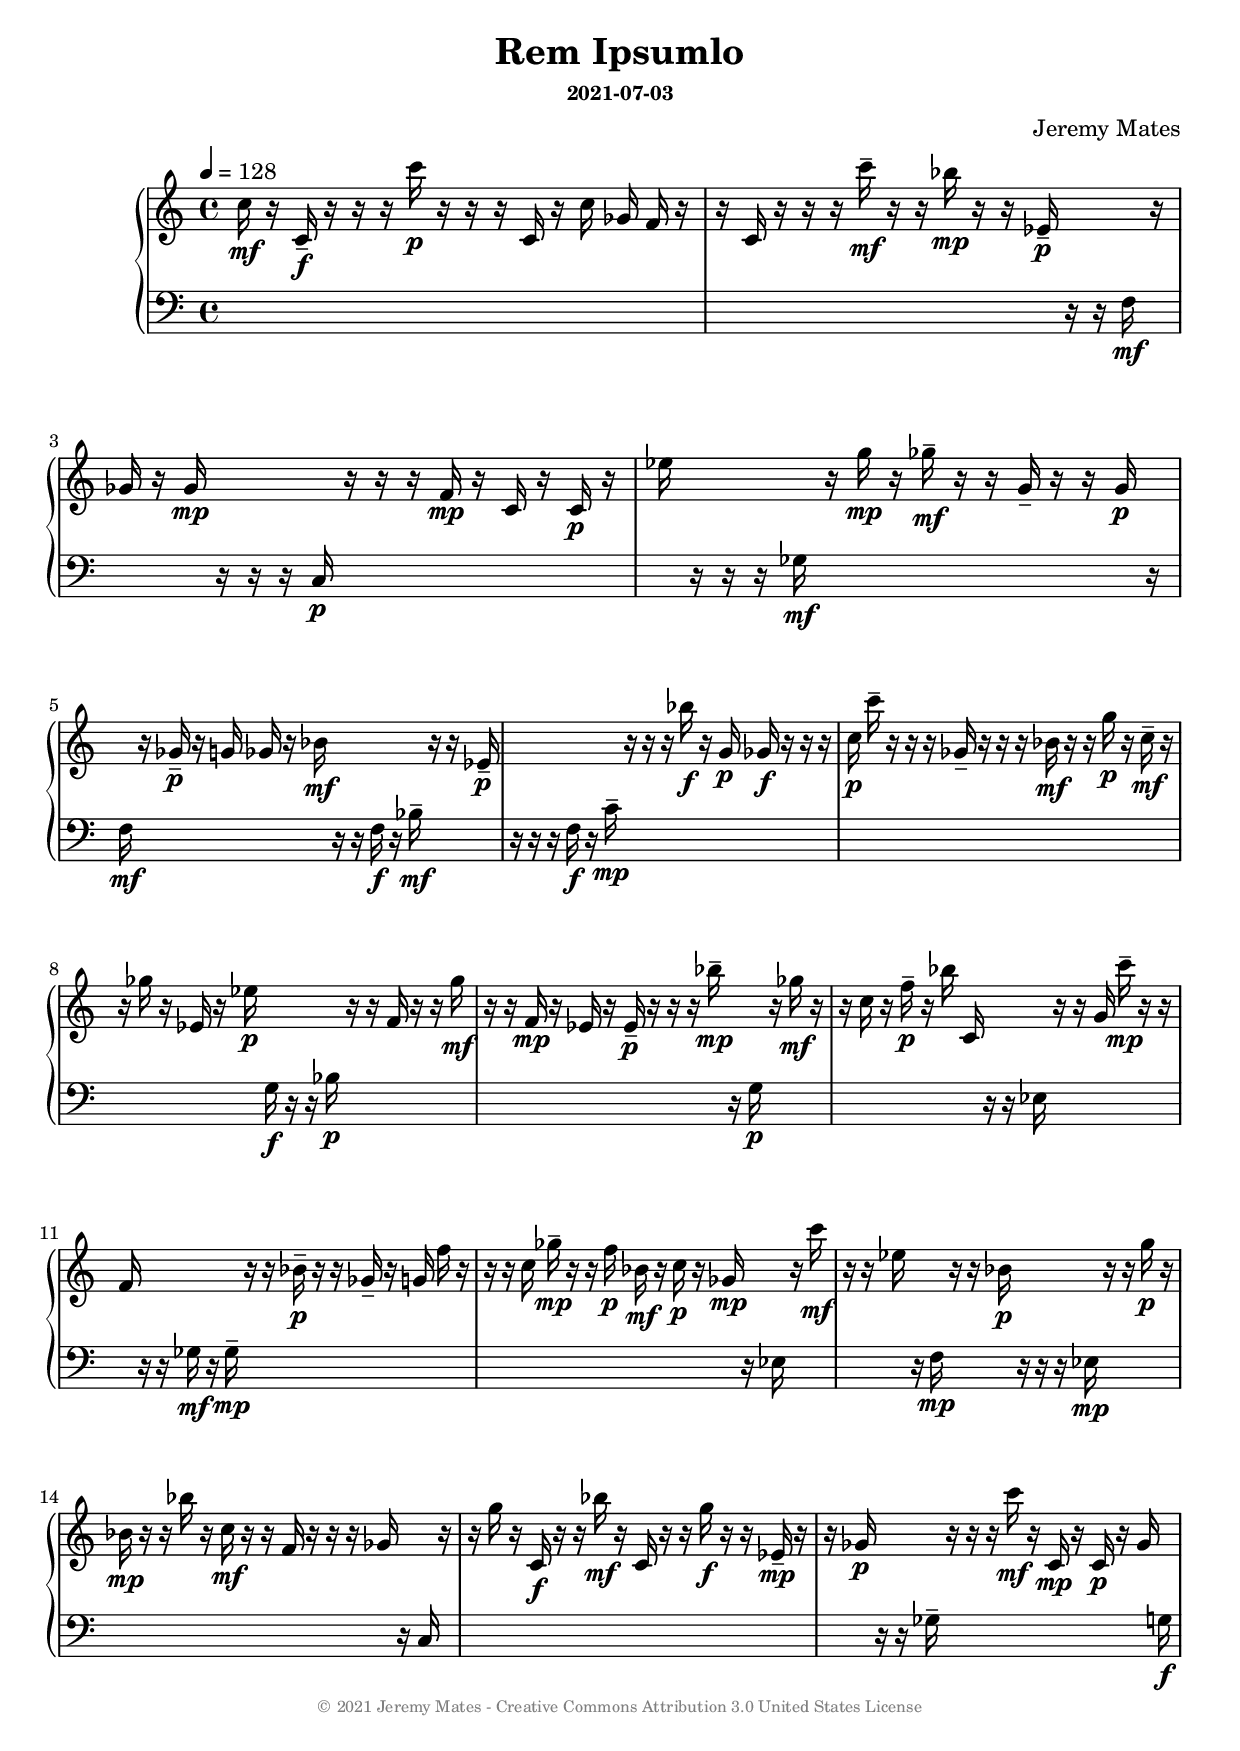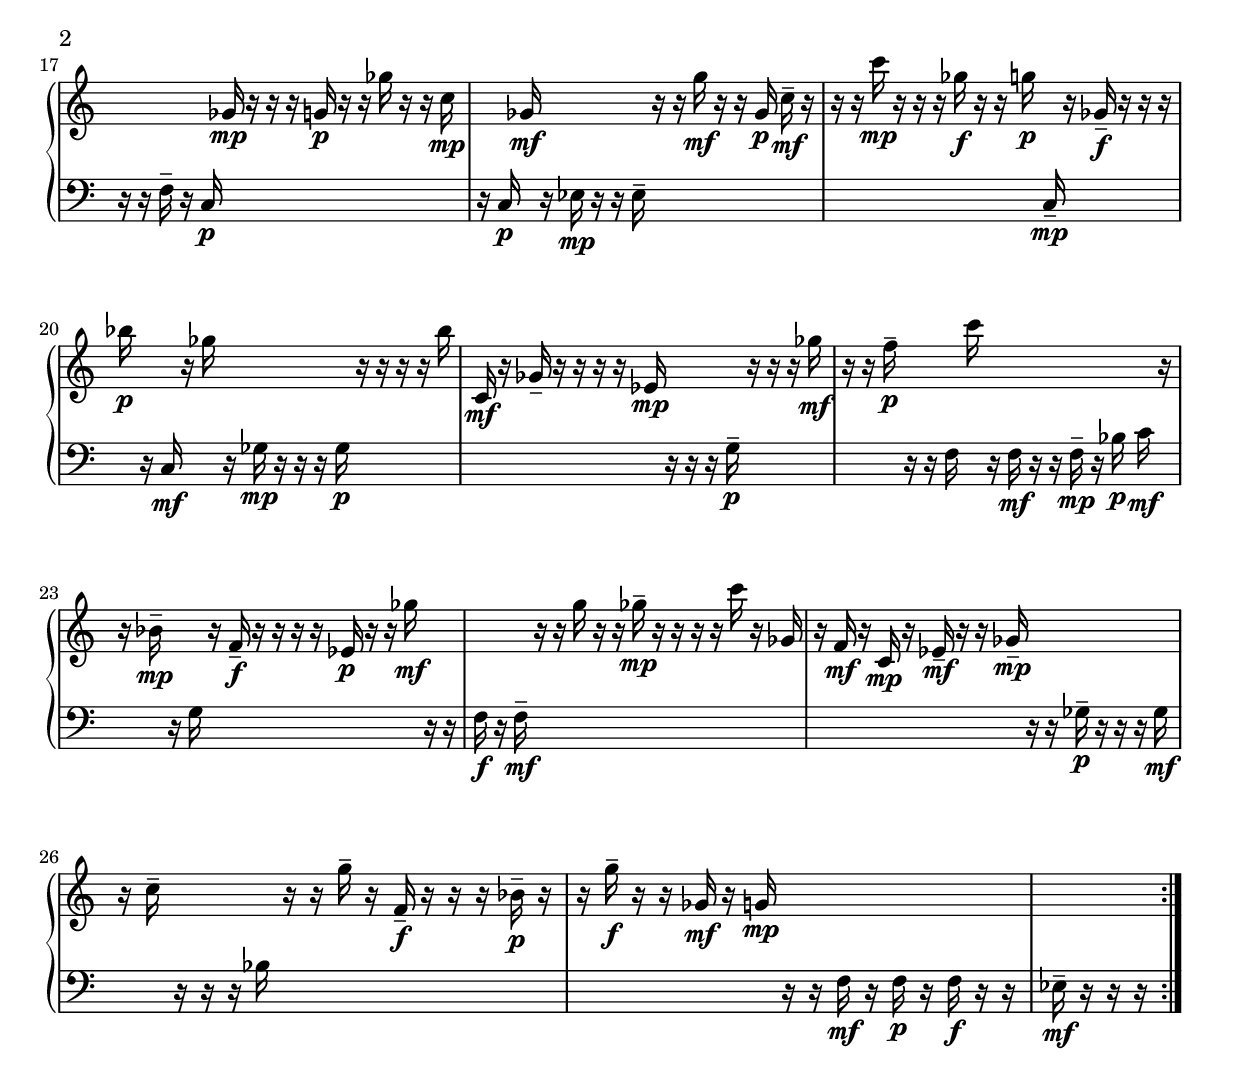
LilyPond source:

\version "2.18.2"
\include "articulate.ly"
\language "nederlands"

\header {
  title = "Rem Ipsumlo"
  subsubtitle = "2021-07-03"
  composer = "Jeremy Mates"
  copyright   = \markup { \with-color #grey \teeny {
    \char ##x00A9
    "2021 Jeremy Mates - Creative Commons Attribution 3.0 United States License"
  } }
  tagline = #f
}

themusic = {
  \tempo 4=128
  \autoBeamOff
  \repeat volta 2 {
c''16\mf r16
c'16--\f r16 r16 r16
c'''16\p r16 r16 r16
c'16 r16
c''16
ges'16
f'16 r16 r16
c'16 r16 r16 r16
c'''16--\mf r16 r16
bes''16\mp r16 r16
ees'16--\p r16 r16
f16\mf r16
ges'16 r16
ges'16\mp r16 r16 r16
c16\p r16 r16 r16
f'16\mp r16
c'16 r16
c'16\p r16
ees''16 r16 r16 r16
ges16\mf r16
g''16\mp r16
ges''16--\mf r16 r16
g'16-- r16 r16
g'16\p r16
f16\mf r16
ges'16--\p r16
g'16
ges'16 r16
bes'16\mf r16 r16
f16\f r16
bes16--\mf r16 r16
ees'16--\p r16 r16 r16
f16\f r16
c'16--\mp r16 r16 r16
bes''16\f r16
g'16\p
ges'16\f r16 r16 r16
c''16\p
c'''16-- r16 r16 r16
ges'16-- r16 r16 r16
bes'16\mf r16 r16
g''16\p r16
c''16--\mf r16 r16
ges''16 r16
ees'16 r16
ees''16\p
g16\f r16 r16
bes16\p r16 r16
f'16 r16 r16
ges''16\mf r16 r16
f'16\mp r16
ees'16 r16
ees'16--\p r16 r16 r16
bes''16--\mp r16
g16\p r16
ges''16\mf r16 r16
c''16 r16
f''16--\p r16
bes''16
c'16 r16 r16
ees16 r16 r16
g'16
c'''16--\mp r16 r16
f'16 r16 r16
ges16\mf r16
ges16--\mp r16 r16
bes'16--\p r16 r16
ges'16-- r16
g'16
f''16 r16 r16 r16
c''16
ges''16--\mp r16 r16
f''16\p
bes'16\mf r16
c''16\p r16
ges'16\mp r16
ees16 r16
c'''16\mf r16 r16
ees''16 r16
f16\mp r16 r16
bes'16\p r16 r16 r16
ees16\mp r16 r16
g''16\p r16
bes'16\mp r16 r16
bes''16 r16
c''16\mf r16 r16
f'16 r16 r16 r16
ges'16 r16
c16 r16 r16
g''16 r16
c'16\f r16 r16
bes''16\mf r16
c'16 r16 r16
g''16\f r16 r16
ees'16--\mp r16 r16
ges'16\p r16 r16
ges16-- r16 r16 r16
c'''16\mf r16
c'16\mp r16
c'16\p r16
ges'16
g16\f r16 r16
f16-- r16
c16\p
ges'16\mp r16 r16 r16
g'16\p r16 r16
ges''16 r16 r16
c''16\mp r16
c16\p
ges'16\mf r16
ees16\mp r16 r16
ees16-- r16 r16
g''16\mf r16 r16
ges'16\p
c''16--\mf r16 r16 r16
c'''16\mp r16 r16 r16
ges''16\f r16 r16
g''16\p
c16--\mp r16
ges'16--\f r16 r16 r16
bes''16\p r16
c16\mf r16
ges''16 r16
ges16\mp r16 r16 r16
ges16\p r16 r16 r16 r16
bes''16
c'16\mf r16
ges'16-- r16 r16 r16 r16
ees'16\mp r16 r16 r16
g16--\p r16 r16 r16
ges''16\mf r16 r16
f''16--\p r16 r16
f16
c'''16 r16
f16\mf r16 r16
f16--\mp r16
bes16\p
c'16\mf r16 r16
bes'16--\mp r16
g16 r16
f'16--\f r16 r16 r16 r16
ees'16\p r16 r16
ges''16\mf r16 r16
f16\f r16
f16--\mf r16 r16
g''16 r16 r16
ges''16--\mp r16 r16 r16 r16
c'''16 r16
ges'16 r16
f'16\mf r16
c'16\mp r16
ees'16--\mf r16 r16
ges'16--\mp r16 r16
ges16--\p r16 r16 r16
ges16\mf r16
c''16-- r16 r16 r16
bes16 r16 r16
g''16-- r16
f'16--\f r16 r16 r16
bes'16--\p r16 r16
g''16--\f r16 r16
ges'16\mf r16
g'16\mp r16 r16
f16\mf r16
f16\p r16
f16\f r16 r16
ees16--\mf r16 r16 r16
  }

  %\bar "|."
}

thescore = { << \new PianoStaff \autochange { \themusic } >> }
themidi = { << \new Staff \themusic >>  }

\score { \thescore \layout { } }
\score { \articulate { \themidi } \midi { } }
